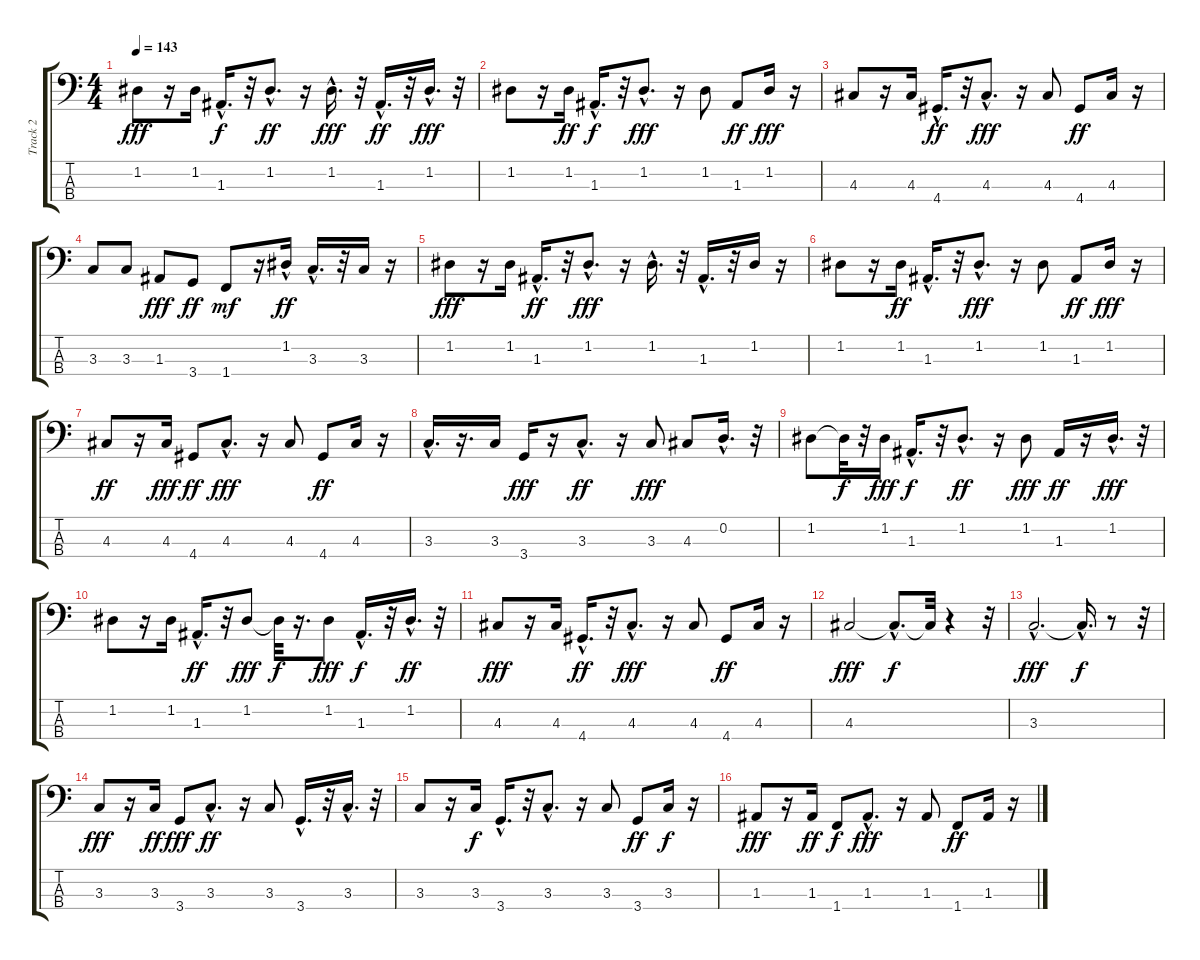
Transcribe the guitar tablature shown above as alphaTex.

\track ("Track 2" "Track 2") {instrument electricbassfinger}
\staff {score tabs}
\tuning (G2 D2 A1 E1) {hide}
\ts (4 4)
\tempo 143
\clef f4
\ks c
1.2.8{dy fff} r.16 1.2.16 1.3{hac}.16{d dy f} r.32 1.2{hac}.8{d dy ff} r.16 1.2{hac}.16{d dy fff} r.32 1.3{hac}.16{d dy ff} r.32 1.2{hac}.16{d dy fff} r.32 |
1.2.8 r.16 1.2.16{dy ff} 1.3{hac}.16{d dy f} r.32 1.2{hac}.8{d dy fff} r.16 1.2.8 1.3.8{dy ff} 1.2.16{dy fff} r.16 |
4.3.8 r.16 4.3.16 4.4{hac}.16{d dy ff} r.32 4.3{hac}.8{d dy fff} r.16 4.3.8 4.4.8{dy ff} 4.3.16 r.16 |
3.3.8 3.3.8 1.3.8{dy fff} 3.4.8{dy ff} 1.4.8{dy mf} r.16 1.2{hac}.16{dy ff} 3.3{hac}.16{d} r.32 3.3.16 r.16 |
1.2.8{dy fff} r.16 1.2.16 1.3{hac}.16{d dy ff} r.32 1.2{hac}.8{d dy fff} r.16 1.2{hac}.16{d} r.32 1.3{hac}.16{d} r.32 1.2.16 r.16 |
1.2.8 r.16 1.2.16{dy ff} 1.3{hac}.16{d} r.32 1.2{hac}.8{d dy fff} r.16 1.2.8 1.3.8{dy ff} 1.2.16{dy fff} r.16 |
4.3.8{dy ff} r.16 4.3.16{dy fff} 4.4.8{dy ff} 4.3{hac}.8{d dy fff} r.16 4.3.8 4.4.8{dy ff} 4.3.16 r.16 |
3.3{hac}.16{d} r.16{d} 3.3.16 3.4.16{dy fff} r.16 3.3{hac}.8{d dy ff} r.16 3.3.8{dy fff} 4.3.8 0.2{hac}.16{d} r.32 |
1.2.8 1.2{t}.32{dy f} r.32 1.2.16{dy fff} 1.3{hac}.16{d dy f} r.32 1.2{hac}.8{d dy ff} r.16 1.2.8{dy fff} 1.3.16{dy ff} r.16 1.2{hac}.16{d dy fff} r.32 |
1.2.8 r.16 1.2.16 1.3{hac}.16{d dy ff} r.32 1.2.8{dy fff} 1.2{t}.32{dy f} r.16{d} 1.2.8{dy fff} 1.3{hac}.16{d dy f} r.32 1.2{hac}.16{d dy ff} r.32 |
4.3.8{dy fff} r.16 4.3.16 4.4{hac}.16{d dy ff} r.32 4.3{hac}.8{d dy fff} r.16 4.3.8 4.4.8{dy ff} 4.3.16 r.16 |
4.3.2{dy fff} 4.3{hac t}.8{d dy f} 4.3{t}.32 r.4 r.32 |
3.3{hac}.2{d dy fff} 3.3{hac t}.16{d dy f} r.8 r.32 |
3.3.8{dy fff} r.16 3.3.16{dy ff} 3.4.8{dy fff} 3.3{hac}.8{d dy ff} r.16 3.3.8 3.4{hac}.16{d} r.32 3.3{hac}.16{d} r.32 |
3.3.8 r.16 3.3.16{dy f} 3.4{hac}.16{d} r.32 3.3{hac}.8{d} r.16 3.3.8 3.4.8{dy ff} 3.3.16{dy f} r.16 |
1.3.8{dy fff} r.16 1.3.16{dy ff} 1.4.8{dy f} 1.3{hac}.8{d dy fff} r.16 1.3.8 1.4.8{dy ff} 1.3.16 r.16
